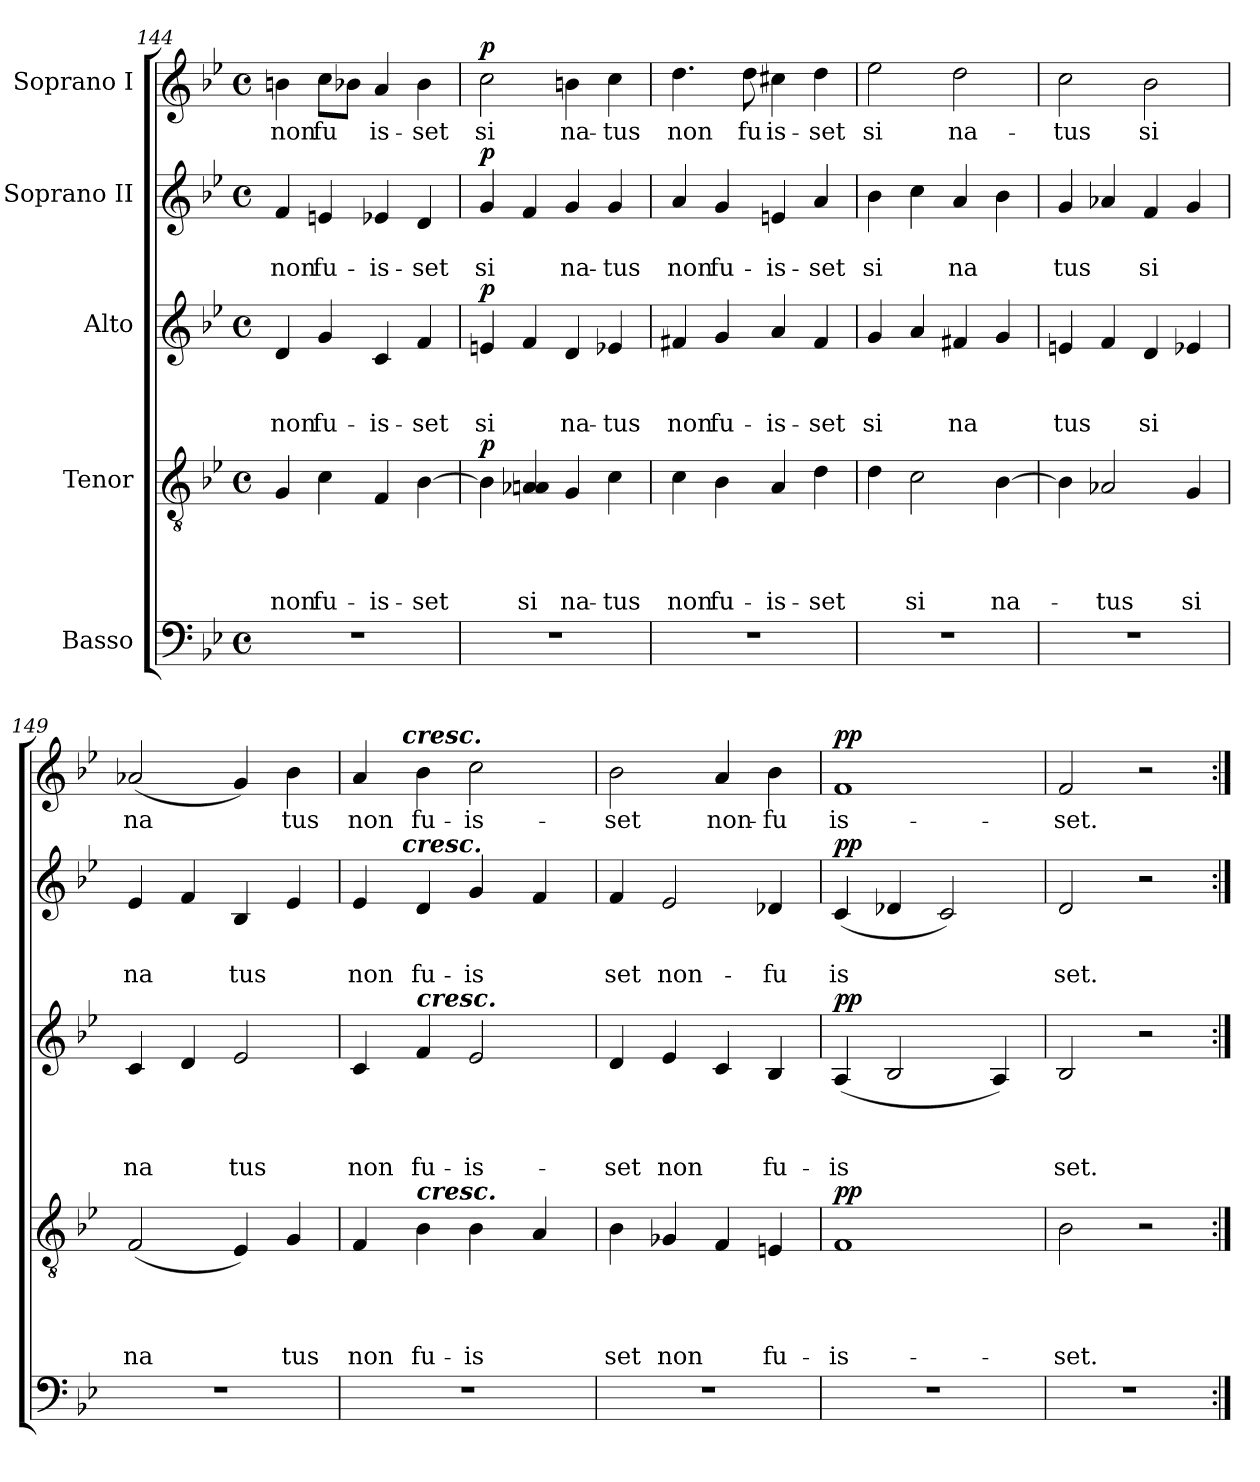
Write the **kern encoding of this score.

**kern	**kern	**text	**text	**text	**text	**dynam	**kern	**text	**text	**text	**dynam	**kern	**text	**text	**dynam	**kern	**text	**dynam
*part5	*part4	*part4	*part4	*part4	*part4	*part4	*part3	*part3	*part3	*part3	*part3	*part2	*part2	*part2	*part2	*part1	*part1	*part1
*staff5	*staff4	*staff4	*staff4	*staff4	*staff4	*staff4	*staff3	*staff3	*staff3	*staff3	*staff3	*staff2	*staff2	*staff2	*staff2	*staff1	*staff1	*staff1
*I"Basso	*I"Tenor	*	*	*	*	*	*I"Alto	*	*	*	*	*I"Soprano II	*	*	*	*I"Soprano I	*	*
*clefF4	*clefGv2	*	*	*	*	*	*clefG2	*	*	*	*	*clefG2	*	*	*	*clefG2	*	*
*k[b-e-]	*k[b-e-]	*	*	*	*	*	*k[b-e-]	*	*	*	*	*k[b-e-]	*	*	*	*k[b-e-]	*	*
*B-:	*B-:	*	*	*	*	*	*B-:	*	*	*	*	*B-:	*	*	*	*B-:	*	*
*M4/4	*M4/4	*	*	*	*	*	*M4/4	*	*	*	*	*M4/4	*	*	*	*M4/4	*	*
*met(c)	*met(c)	*	*	*	*	*	*met(c)	*	*	*	*	*met(c)	*	*	*	*met(c)	*	*
=144	=144	=144	=144	=144	=144	=144	=144	=144	=144	=144	=144	=144	=144	=144	=144	=144	=144	=144
!	!	!	!	!	!LO:LY:b	!	!	!	!	!LO:LY:b	!	!	!	!LO:LY:b	!	!	!LO:LY:b	!
1r	4G/	.	.	.	non	.	4d/	.	.	non	.	4f/	.	non	.	4bn\	non	.
!	!	!	!	!	!LO:LY:b	!	!	!	!	!LO:LY:b	!	!	!	!LO:LY:b	!	!	!LO:LY:b	!
.	4c\	.	.	.	fu-	.	4g/	.	.	fu-	.	4en/	.	fu-	.	8cc\L	fu	.
.	.	.	.	.	.	.	.	.	.	.	.	.	.	.	.	8b-X\J	.	.
!	!	!	!	!	!LO:LY:b	!	!	!	!	!LO:LY:b	!	!	!	!LO:LY:b	!	!	!LO:LY:b	!
.	4F/	.	.	.	-is-	.	4c/	.	.	-is-	.	4e-X/	.	-is-	.	4a/	is-	.
!	!	!	!	!	!LO:LY:b	!	!	!	!	!LO:LY:b	!	!	!	!LO:LY:b	!	!	!LO:LY:b	!
.	[>4B-\	.	.	.	-set	.	4f/	.	.	-set	.	4d/	.	-set	.	4b-\	-set	.
=145	=145	=145	=145	=145	=145	=145	=145	=145	=145	=145	=145	=145	=145	=145	=145	=145	=145	=145
!	!	!	!	!	!	!LO:DY:a	!	!	!	!LO:LY:b	!LO:DY:a	!	!	!LO:LY:b	!LO:DY:a	!	!LO:LY:b	!LO:DY:a
1r	4B-\]	.	.	.	.	p	4en/	.	.	si	p	4g/	.	si	p	2cc\	si	p
!	!	!	!	!	!LO:LY:b	!	!	!	!	!	!	!	!	!	!	!	!	!
.	4A-X/ 4A/	.	.	.	si	.	4f/	.	.	.	.	4f/	.	.	.	.	.	.
!	!	!	!	!	!LO:LY:b	!	!	!	!	!LO:LY:b	!	!	!	!LO:LY:b	!	!	!LO:LY:b	!
.	4G/	.	.	.	na-	.	4d/	.	.	na-	.	4g/	.	na-	.	4bn\	na-	.
!	!	!	!	!	!LO:LY:b	!	!	!	!	!LO:LY:b	!	!	!	!LO:LY:b	!	!	!LO:LY:b	!
.	4c\	.	.	.	-tus	.	4e-X/	.	.	-tus	.	4g/	.	-tus	.	4cc\	-tus	.
!!LO:LB:g=z
=146	=146	=146	=146	=146	=146	=146	=146	=146	=146	=146	=146	=146	=146	=146	=146	=146	=146	=146
!	!	!	!	!	!LO:LY:b	!	!	!	!	!LO:LY:b	!	!	!	!LO:LY:b	!	!	!LO:LY:b	!
1r	4c\	.	.	.	non	.	4f#X/	.	.	non	.	4a/	.	non	.	4.dd\	non	.
!	!	!	!	!	!LO:LY:b	!	!	!	!	!LO:LY:b	!	!	!	!LO:LY:b	!	!	!	!
.	4B-\	.	.	.	fu-	.	4g/	.	.	fu-	.	4g/	.	fu-	.	.	.	.
!	!	!	!	!	!	!	!	!	!	!	!	!	!	!	!	!	!LO:LY:b	!
.	.	.	.	.	.	.	.	.	.	.	.	.	.	.	.	8dd\	fu	.
!	!	!	!	!	!LO:LY:b	!	!	!	!	!LO:LY:b	!	!	!	!LO:LY:b	!	!	!LO:LY:b	!
.	4A/	.	.	.	-is-	.	4a/	.	.	-is-	.	4en/	.	-is-	.	4cc#X\	is-	.
!	!	!	!	!	!LO:LY:b	!	!	!	!	!LO:LY:b	!	!	!	!LO:LY:b	!	!	!LO:LY:b	!
.	4d\	.	.	.	-set	.	4f#/	.	.	-set	.	4a/	.	-set	.	4dd\	-set	.
!!LO:PB:g=z
=147	=147	=147	=147	=147	=147	=147	=147	=147	=147	=147	=147	=147	=147	=147	=147	=147	=147	=147
!	!	!	!	!	!	!	!	!	!	!LO:LY:b	!	!	!	!LO:LY:b	!	!	!LO:LY:b	!
1r	4d\	.	.	.	.	.	4g/	.	.	si	.	4b-\	.	si	.	2ee-\	si	.
!	!	!	!	!	!LO:LY:b	!	!	!	!	!	!	!	!	!	!	!	!	!
.	2c\	.	.	.	si	.	4a/	.	.	.	.	4cc\	.	.	.	.	.	.
!	!	!	!	!	!	!	!	!	!	!LO:LY:b	!	!	!	!LO:LY:b	!	!	!LO:LY:b	!
.	.	.	.	.	.	.	4f#X/	.	.	na	.	4a/	.	na	.	2dd\	na-	.
!	!	!	!	!	!LO:LY:b	!	!	!	!	!	!	!	!	!	!	!	!	!
.	[>4B-\	.	.	.	na-	.	4g/	.	.	.	.	4b-\	.	.	.	.	.	.
=148	=148	=148	=148	=148	=148	=148	=148	=148	=148	=148	=148	=148	=148	=148	=148	=148	=148	=148
!	!	!	!	!	!	!	!	!	!	!LO:LY:b	!	!	!	!LO:LY:b	!	!	!LO:LY:b	!
1r	4B-\]	.	.	.	.	.	4en/	.	.	tus	.	4g/	.	tus	.	2cc\	-tus	.
!	!	!	!	!	!LO:LY:b	!	!	!	!	!	!	!	!	!	!	!	!	!
.	2A-X/	.	.	.	-tus	.	4f/	.	.	.	.	4a-X/	.	.	.	.	.	.
!	!	!	!	!	!	!	!	!	!	!LO:LY:b	!	!	!	!LO:LY:b	!	!	!LO:LY:b	!
.	.	.	.	.	.	.	4d/	.	.	si	.	4f/	.	si	.	2b-\	si	.
!	!	!	!	!	!LO:LY:b	!	!	!	!	!	!	!	!	!	!	!	!	!
.	4G/	.	.	.	si	.	4e-X/	.	.	.	.	4g/	.	.	.	.	.	.
=149	=149	=149	=149	=149	=149	=149	=149	=149	=149	=149	=149	=149	=149	=149	=149	=149	=149	=149
!	!	!	!	!	!LO:LY:b	!	!	!	!	!LO:LY:b	!	!	!	!LO:LY:b	!	!	!LO:LY:b	!
1r	(<2F/	.	.	.	na	.	4c/	.	.	na	.	4e-/	.	na	.	(<2a-X/	na	.
.	.	.	.	.	.	.	4d/	.	.	.	.	4f/	.	.	.	.	.	.
!	!	!	!	!	!	!	!	!	!	!LO:LY:b	!	!	!	!LO:LY:b	!	!	!	!
.	4E-/)	.	.	.	.	.	2e-/	.	.	tus	.	4B-/	.	tus	.	4g/)	.	.
!	!	!	!	!	!LO:LY:b	!	!	!	!	!	!	!	!	!	!	!	!LO:LY:b	!
.	4G/	.	.	.	tus	.	.	.	.	.	.	4e-/	.	.	.	4b-\	tus	.
=150	=150	=150	=150	=150	=150	=150	=150	=150	=150	=150	=150	=150	=150	=150	=150	=150	=150	=150
!	!	!	!	!	!LO:LY:b	!	!	!	!	!LO:LY:b	!	!	!	!LO:LY:b	!	!	!LO:LY:b	!
*	*	*	*	*	*	*	*	*	*	*	*	*^	*	*	*	*^	*	*
1r	4F/	.	.	.	non	.	4c/	.	.	non	.	4e-/	8..ryy	.	non	.	4a/	8..ryy	non	.
!	!	!	!	!	!	!	!	!	!	!	!	!	!	!	!	!	!	!LO:TX:a:Bi:t=cresc.	!	!
!	!	!	!	!	!	!	!	!	!	!	!	!	!LO:TX:a:Bi:t=cresc.	!	!	!	!	!	!	!
.	.	.	.	.	.	.	.	.	.	.	.	.	2ryy	.	.	.	.	2ryy	.	.
!	!	!	!	!	!	!	!LO:TX:a:Bi:t=cresc.	!	!	!	!	!	!	!	!	!	!	!	!	!
!	!LO:TX:a:Bi:t=cresc.	!	!	!	!	!	!	!	!	!	!	!	!	!	!	!	!	!	!	!
!	!	!	!	!	!LO:LY:b	!	!	!	!	!LO:LY:b	!	!	!	!	!LO:LY:b	!	!	!	!LO:LY:b	!
.	4B-\	.	.	.	fu-	.	4f/	.	.	fu-	.	4d/	.	.	fu-	.	4b-\	.	fu-	.
!	!	!	!	!	!LO:LY:b	!	!	!	!	!LO:LY:b	!	!	!	!	!LO:LY:b	!	!	!	!LO:LY:b	!
.	4B-\	.	.	.	-is	.	2e-/	.	.	-is-	.	4g/	.	.	-is	.	2cc\	.	-is-	.
.	.	.	.	.	.	.	.	.	.	.	.	.	4ryy	.	.	.	.	4ryy	.	.
.	4A/	.	.	.	.	.	.	.	.	.	.	4f/	.	.	.	.	.	.	.	.
.	.	.	.	.	.	.	.	.	.	.	.	.	32ryy	.	.	.	.	32ryy	.	.
=151	=151	=151	=151	=151	=151	=151	=151	=151	=151	=151	=151	=151	=151	=151	=151	=151	=151	=151	=151	=151
!	!	!	!	!	!LO:LY:b	!	!	!	!	!LO:LY:b	!	!	!	!	!LO:LY:b	!	!	!	!LO:LY:b	!
*	*	*	*	*	*	*	*	*	*	*	*	*v	*v	*	*	*	*	*	*	*
*	*	*	*	*	*	*	*	*	*	*	*	*	*	*	*	*v	*v	*	*
1r	4B-\	.	.	.	set	.	4d/	.	.	-set	.	4f/	.	set	.	2b-\	-set	.
!	!	!	!	!	!LO:LY:b	!	!	!	!	!LO:LY:b	!	!	!	!LO:LY:b	!	!	!	!
.	4G-X/	.	.	.	non	.	4e-/	.	.	non	.	2e-/	.	non-	.	.	.	.
!	!	!	!	!	!	!	!	!	!	!	!	!	!	!	!	!	!LO:LY:b	!
.	4F/	.	.	.	.	.	4c/	.	.	.	.	.	.	.	.	4a/	non-	.
!	!	!	!	!	!LO:LY:b	!	!	!	!	!LO:LY:b	!	!	!	!LO:LY:b	!	!	!LO:LY:b	!
.	4En/	.	.	.	fu-	.	4B-/	.	.	fu-	.	4d-X/	.	-fu	.	4b-\	-fu	.
=152	=152	=152	=152	=152	=152	=152	=152	=152	=152	=152	=152	=152	=152	=152	=152	=152	=152	=152
!	!	!	!	!	!LO:LY:b	!LO:DY:a	!	!	!	!LO:LY:b	!LO:DY:a	!	!	!LO:LY:b	!LO:DY:a	!	!LO:LY:b	!LO:DY:a
1r	1F	.	.	.	-is-	pp	(<4A/	.	.	-is	pp	(<4c/	.	is	pp	1f	is-	pp
.	.	.	.	.	.	.	2B-/	.	.	.	.	4d-X/	.	.	.	.	.	.
.	.	.	.	.	.	.	.	.	.	.	.	2c/)	.	.	.	.	.	.
.	.	.	.	.	.	.	4A/)	.	.	.	.	.	.	.	.	.	.	.
!!LO:LB:g=z
=153	=153	=153	=153	=153	=153	=153	=153	=153	=153	=153	=153	=153	=153	=153	=153	=153	=153	=153
!	!	!	!	!	!LO:LY:b	!	!	!	!	!LO:LY:b	!	!	!	!LO:LY:b	!	!	!LO:LY:b	!
1r	2B-\	.	.	.	-set.	.	2B-/	.	.	set.	.	2d/	.	set.	.	2f/	-set.	.
.	2r	.	.	.	.	.	2r	.	.	.	.	2r	.	.	.	2r	.	.
=:|!	=:|!	=:|!	=:|!	=:|!	=:|!	=:|!	=:|!	=:|!	=:|!	=:|!	=:|!	=:|!	=:|!	=:|!	=:|!	=:|!	=:|!	=:|!
*-	*-	*-	*-	*-	*-	*-	*-	*-	*-	*-	*-	*-	*-	*-	*-	*-	*-	*-
